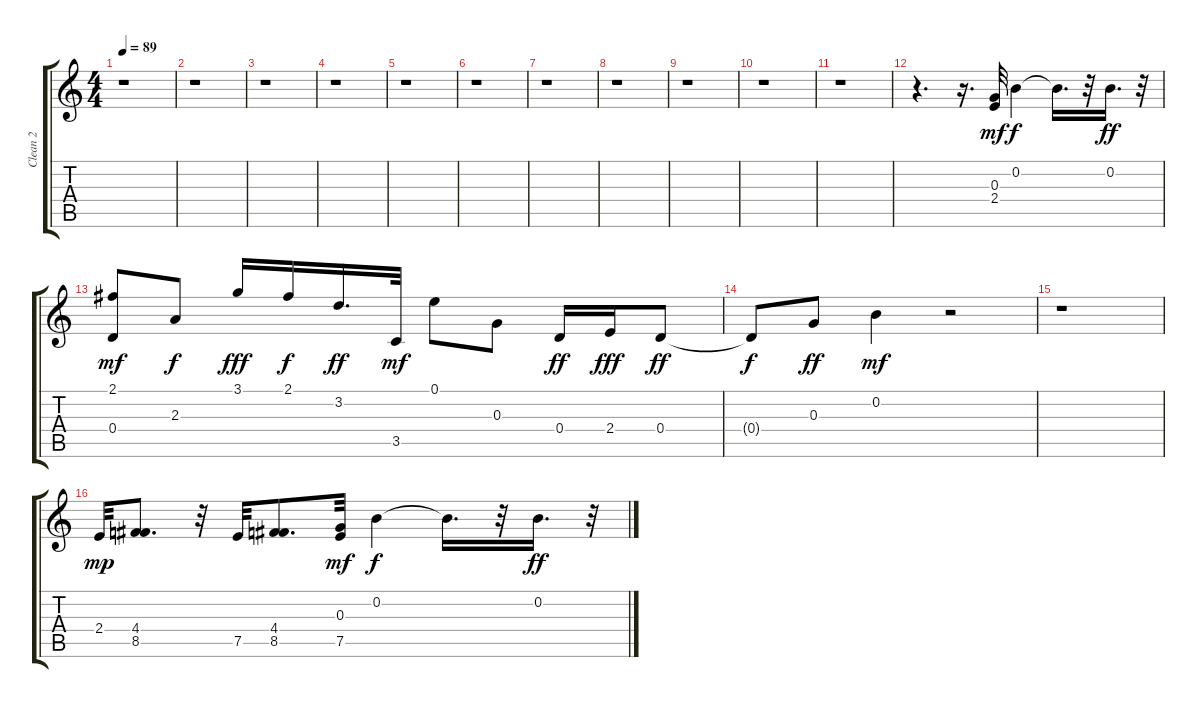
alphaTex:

\track ("Clean 2" "Clean 2") {instrument acousticguitarsteel}
\staff {score tabs}
\tuning (E4 B3 G3 D3 A2 E2) {hide}
\ts (4 4)
\tempo 89
\clef g2
\ks c
r.1{dy mf} |
r.1 |
r.1 |
r.1 |
r.1 |
r.1 |
r.1 |
r.1 |
r.1 |
r.1 |
r.1 |
r.4{d} r.16{d} (0.3 2.4).32 0.2.4{dy f} 0.2{t}.16{d} r.32 0.2.16{d dy ff} r.32 |
(2.1 0.4).8{dy mf} 2.3.8{dy f} 3.1.16{dy fff} 2.1.16{dy f} 3.2.16{d dy ff} 3.5.32{dy mf} 0.1.8 0.3.8 0.4.16{dy ff} 2.4.16{dy fff} 0.4.8{dy ff} |
0.4{t}.8{dy f} 0.3.8{dy ff} 0.2.4{dy mf} r.2 |
r.1 |
2.4.32{dy mp} (4.4 8.5).8{d} r.32 7.5.32 (4.4 8.5).8{d} (0.3 7.5).32{dy mf} 0.2.4{dy f} 0.2{t}.16{d} r.32 0.2.16{d dy ff} r.32
